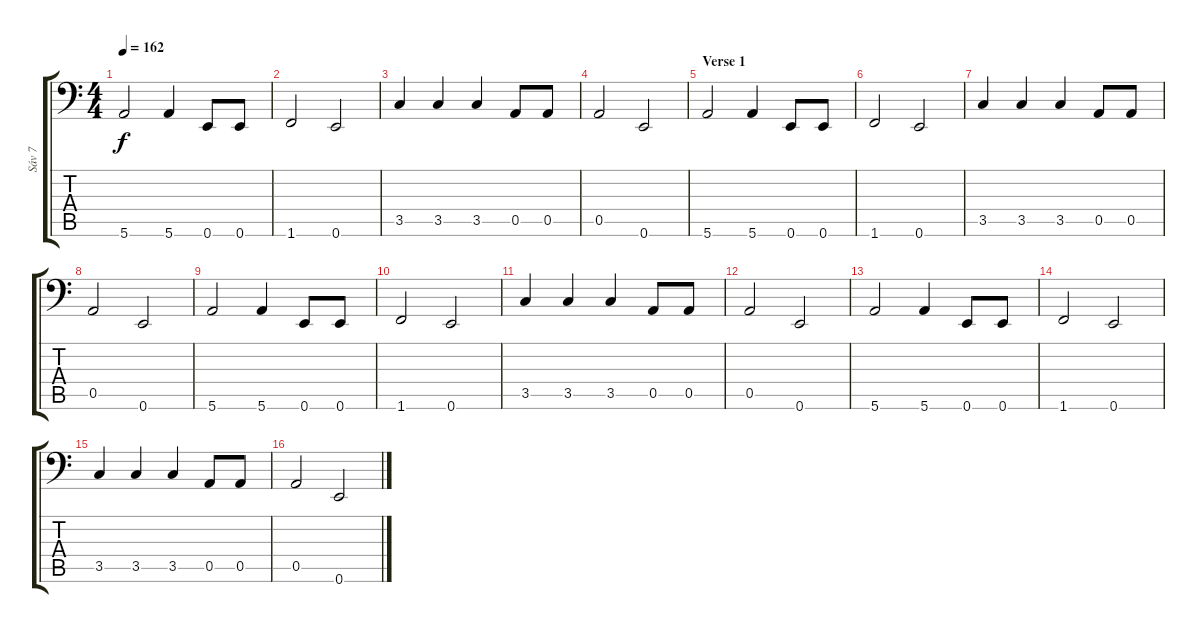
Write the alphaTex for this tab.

\track ("Sáv 7" "Sáv 7") {instrument electricbassfinger}
\staff {score tabs}
\tuning (E3 B2 G2 D2 A1 E1) {hide}
\ts (4 4)
\tempo 162
\clef f4
\ks c
5.6.2{dy f} 5.6.4 0.6.8 0.6.8 |
1.6.2 0.6.2 |
3.5.4 3.5.4 3.5.4 0.5.8 0.5.8 |
0.5.2 0.6.2 |
\section ("" "Verse 1")
5.6.2 5.6.4 0.6.8 0.6.8 |
1.6.2 0.6.2 |
3.5.4 3.5.4 3.5.4 0.5.8 0.5.8 |
0.5.2 0.6.2 |
5.6.2 5.6.4 0.6.8 0.6.8 |
1.6.2 0.6.2 |
3.5.4 3.5.4 3.5.4 0.5.8 0.5.8 |
0.5.2 0.6.2 |
5.6.2 5.6.4 0.6.8 0.6.8 |
1.6.2 0.6.2 |
3.5.4 3.5.4 3.5.4 0.5.8 0.5.8 |
0.5.2 0.6.2
